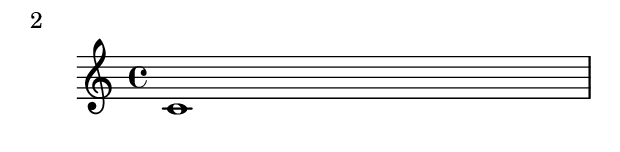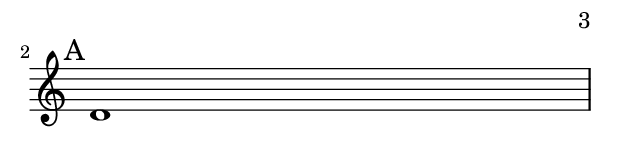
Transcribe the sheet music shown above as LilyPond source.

%% Do not edit this file; it is auto-generated from input/new
%% This file is in the public domain.
\version "2.11.62"
\header {
  lsrtags = "paper-and-layout"
  texidoc = "A table of contents is included using
@w{@code{\\markuplines \\table-of-contents}}.  The TOC items are
added with the @code{\\tocItem} command."
  doctitle = "Table of contents"
} % begin verbatim


#(set-default-paper-size "a6")

\book {
  \markuplines \table-of-contents
  \pageBreak
  \tocItem \markup { The first score }
  \score {
    {
      c'1 \pageBreak
      \mark "A" \tocItem \markup { Mark A }
      d'1
    }
  }
  \pageBreak
  \tocItem \markup { The second score }
  \score {
    { e'1 }
    \header { piece = "Second score" }
  }
}
